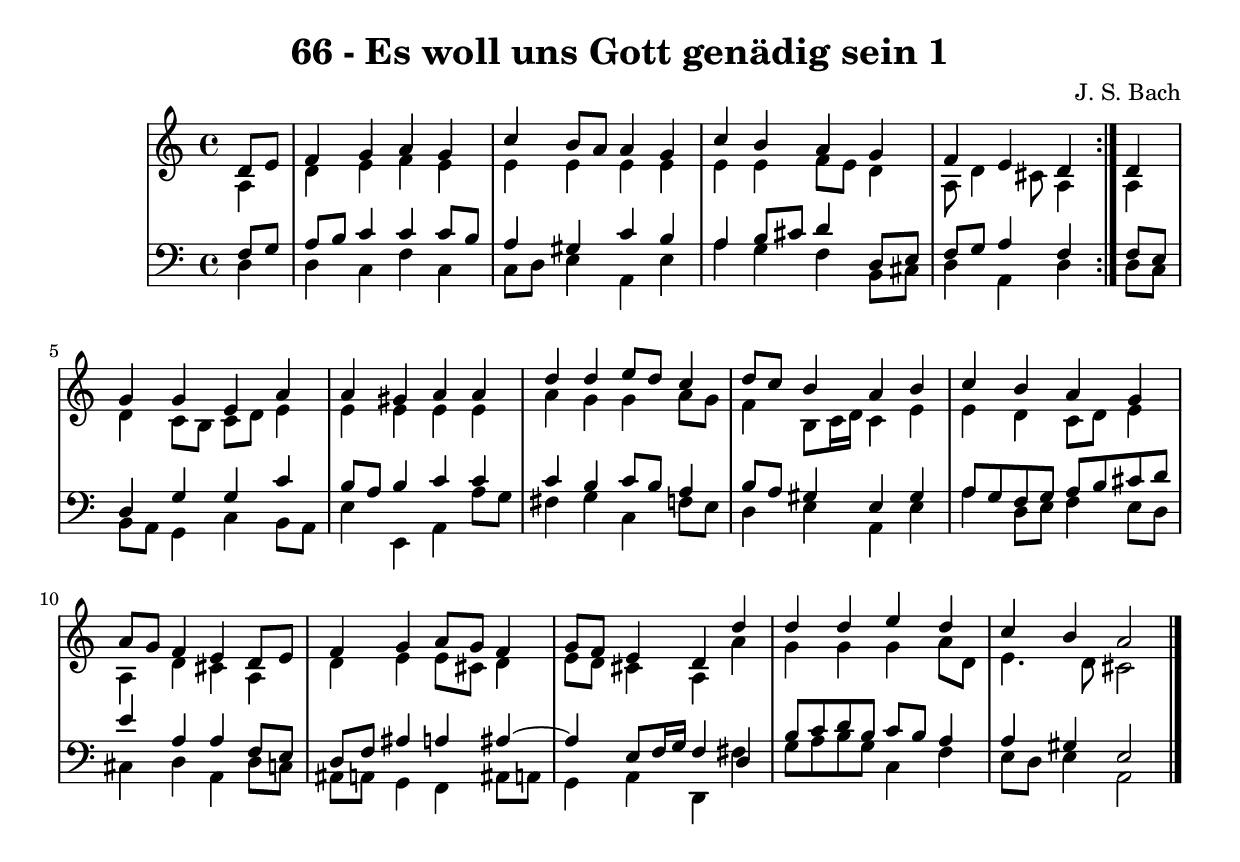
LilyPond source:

\version "2.10.33"

\header {
  title = "66 - Es woll uns Gott genädig sein 1"
  composer = "J. S. Bach"
}


global = {
  \time 4/4
  \key a \minor
}


soprano = \relative c' {
  \repeat volta 2 {
    \partial 4 d8  e8 
    f4 g4 a4 g4 
    c4 b8 a8 a4 g4 
    c4 b4 a4 g4 
    f4 e4 d4 } d4 
  g4 g4 e4 a4   %5
  a4 gis4 a4 a4 
  d4 d4 e8 d8 c4 
  d8 c8 b4 a4 b4 
  c4 b4 a4 g4 
  a8 g8 f4 e4 d8 e8   %10
  f4 g4 a8 g8 f4 
  g8 f8 e4 d4 d'4 
  d4 d4 e4 d4 
  c4 b4 a2 
  
}

alto = \relative c' {
  \repeat volta 2 {
    \partial 4 a4 
    d4 e4 f4 e4 
    e4 e4 e4 e4 
    e4 e4 f8 e8 d4 
    a8 d4 cis8 a4 } a4 
  d4 c8 b8 c8 d8 e4   %5
  e4 e4 e4 e4 
  a4 g4 g4 a8 g8 
  f4 b,8 c16 d16 c4 e4 
  e4 d4 c8 d8 e4 
  a,4 d4 cis4 a4   %10
  d4 e4 e8 cis8 d4 
  e8 d8 cis4 a4 a'4 
  g4 g4 g4 a8 d,8 
  e4. d8 cis2 
  
}

tenor = \relative c {
  \repeat volta 2 {
    \partial 4 f8  g8 
    a8 b8 c4 c4 c8 b8 
    a4 gis4 c4 b4 
    a4 b8 cis8 d4 d,8 e8 
    f8 g8 a4 f4 } f8 e8 
  d4 g4 g4 c4   %5
  b8 a8 b4 c4 c4 
  c4 b4 c8 b8 a4 
  b8 a8 gis4 e4 gis4 
  a8 g8 f8 g8 a8 b8 cis8 d8 
  e4 a,4 a4 f8 e8   %10
  d8 f8 ais4 a4 ais4~ 
  ais4 e8 f16 g16 f4 d4 
  b'8 c8 d8 b8 c8 b8 a4 
  a4 gis4 e2 
  
}

baixo = \relative c {
  \repeat volta 2 {
    \partial 4 d4 
    d4 c4 f4 c4 
    c8 d8 e4 a,4 e'4 
    a4 g4 f4 b,8 cis8 
    d4 a4 d4 } d8 c8 
  b8 a8 g4 c4 b8 a8   %5
  e'4 e,4 a4 a'8 g8 
  fis4 g4 c,4 f8 e8 
  d4 e4 a,4 e'4 
  a4 d,8 e8 f4 e8 d8 
  cis4 d4 a4 d8 c8   %10
  ais8 a8 g4 f4 ais8 a8 
  g4 a4 d,4 fis'4 
  g8 a8 b8 g8 c,4 f4 
  e8 d8 e4 a,2 
  
}

\score {
  <<
    \new StaffGroup <<
      \override StaffGroup.SystemStartBracket #'style = #'line 
      \new Staff {
        <<
          \global
          \new Voice = "soprano" { \voiceOne \soprano }
          \new Voice = "alto" { \voiceTwo \alto }
        >>
      }
      \new Staff {
        <<
          \global
          \clef "bass"
          \new Voice = "tenor" {\voiceOne \tenor }
          \new Voice = "baixo" { \voiceTwo \baixo \bar "|."}
        >>
      }
    >>
  >>
  \layout {}
  \midi {}
}